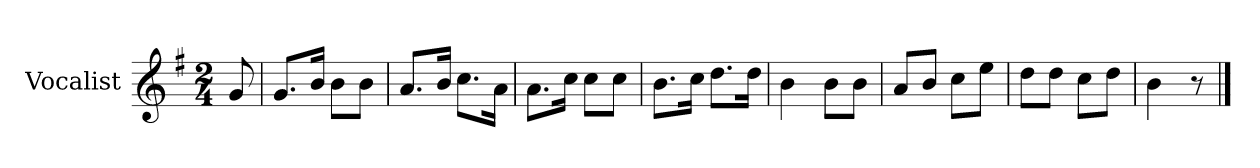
**kern
*part1
*staff1
*I"Vocalist
*k[f#]
*G:
*M2/4
=
8g
=1
8.gL
16bJk
8bL
8bJ
=2
8.aL
16bJk
8.ccL
16aJk
=3
8.aL
16ccJk
8ccL
8ccJ
=4
8.bL
16ccJk
8.ddL
16ddJk
=5
4b
8bL
8bJ
=6
8aL
8bJ
8ccL
8eeJ
=7
8ddL
8ddJ
8ccL
8ddJ
=8
4b
8r
==
*-
